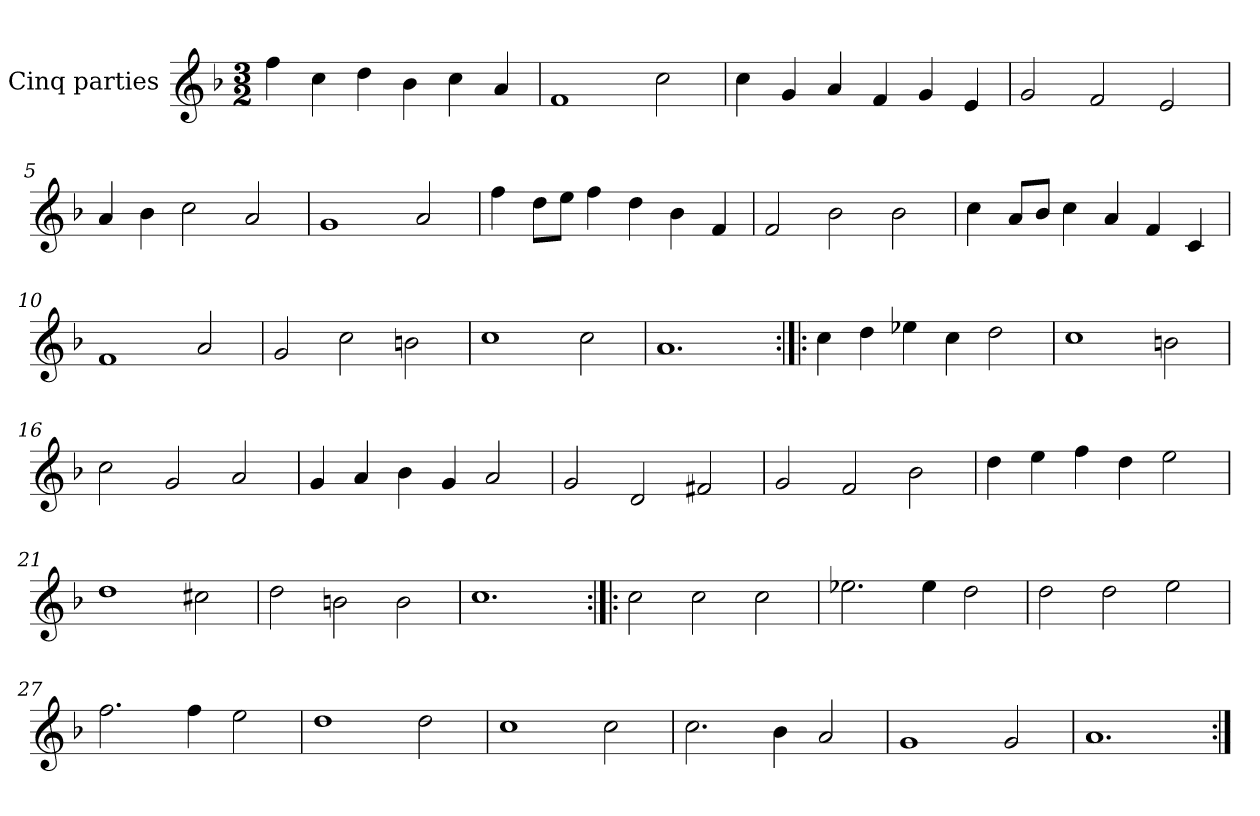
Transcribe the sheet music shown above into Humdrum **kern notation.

**kern
*part1
*staff1
*I"Cinq parties
*clefG2
*k[b-]
*M3/2
*MM180
=1
4ff\
4cc\
4dd\
4b-\
4cc\
4a/
=2
1f
2cc\
=3
4cc\
4g/
4a/
4f/
4g/
4e/
=4
2g/
2f/
2e/
=5
4a/
4b-\
2cc\
2a/
=6
1g
2a/
=7
4ff\
8dd\L
8ee\J
4ff\
4dd\
4b-\
4f/
=8
2f/
2b-\
2b-\
=9
4cc\
8a/L
8b-/J
4cc\
4a/
4f/
4c/
=10
1f
2a/
=11
2g/
2cc\
2bn\
=12
1cc
2cc\
=13
1.a
=14:|!|:
4cc\
4dd\
4ee-X\
4cc\
2dd\
=15
1cc
2bn\
=16
2cc\
2g/
2a/
=17
4g/
4a/
4b-\
4g/
2a/
=18
2g/
2d/
2f#X/
=19
2g/
2f/
2b-\
=20
4dd\
4ee\
4ff\
4dd\
2ee\
=21
1dd
2cc#X\
=22
2dd\
2bn\
2b\
=23
1.cc
=24:|!|:
2cc\
2cc\
2cc\
=25
2.ee-X\
4ee-\
2dd\
=26
2dd\
2dd\
2ee\
=27
2.ff\
4ff\
2ee\
=28
1dd
2dd\
=29
1cc
2cc\
=30
2.cc\
4b-\
2a/
=31
1g
2g/
=32
1.a
=:|!
*-
